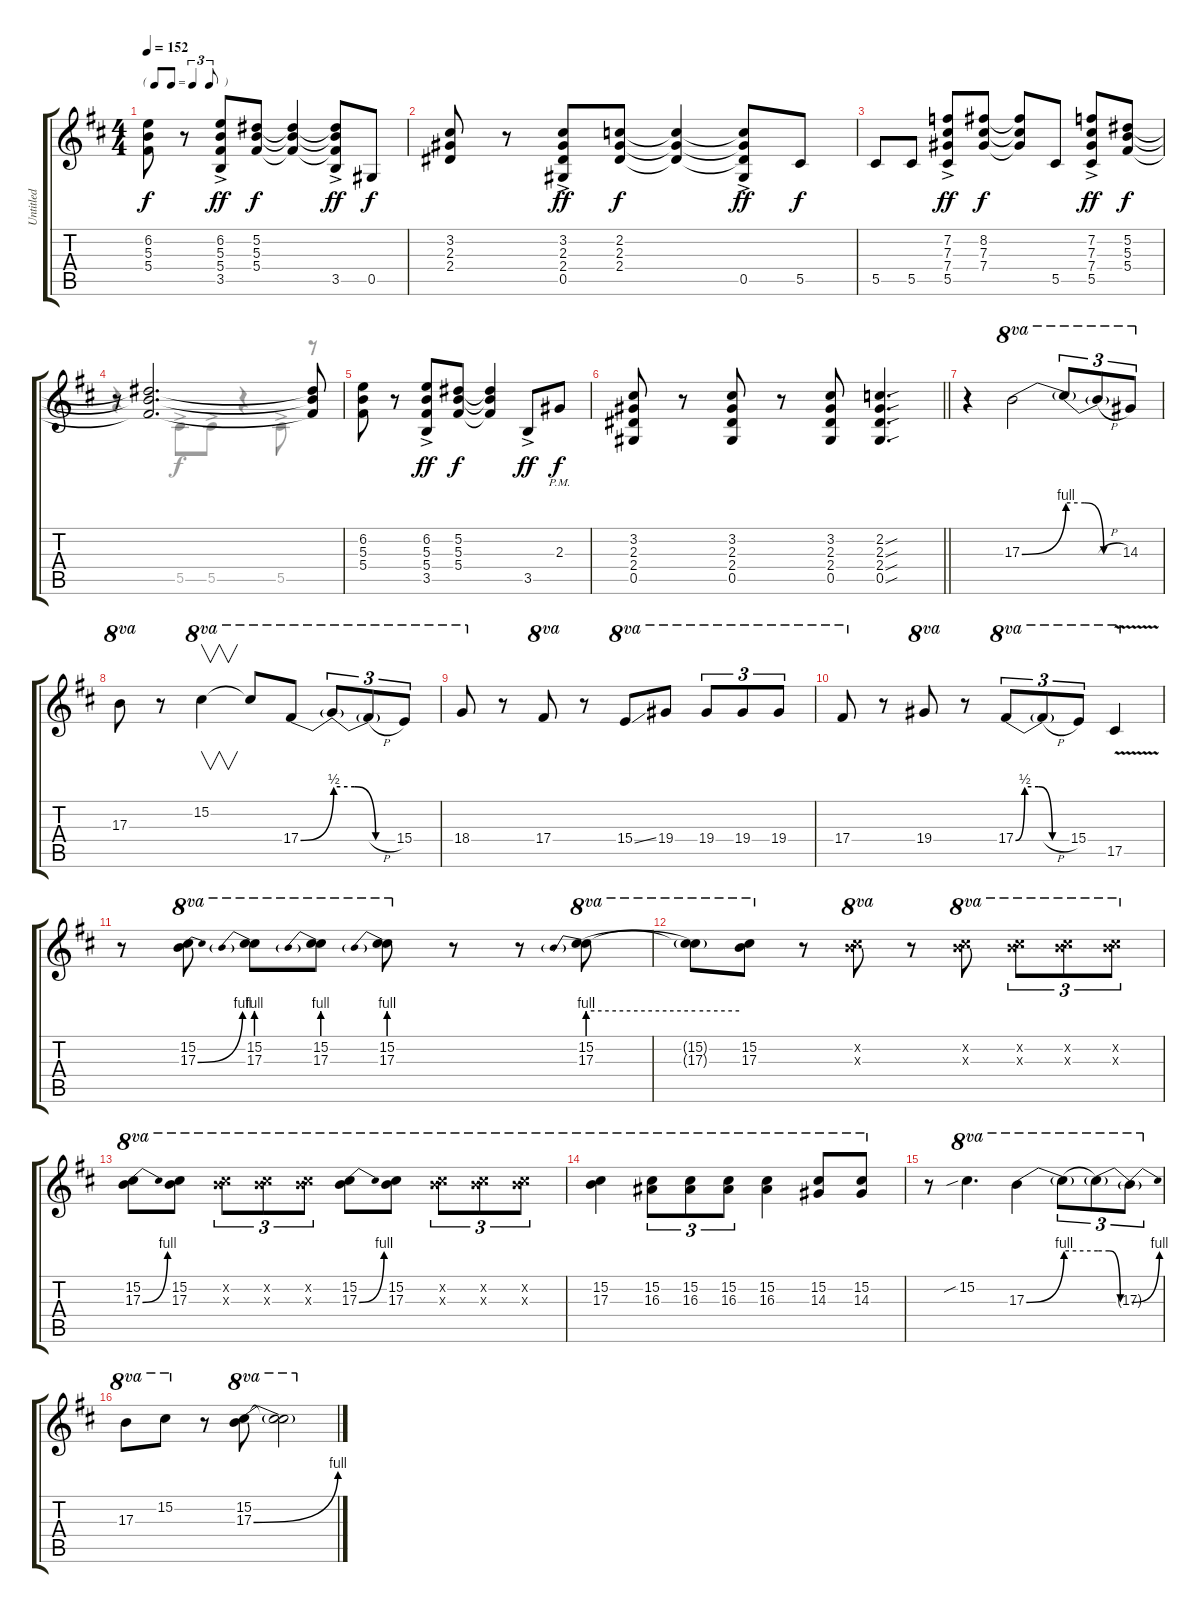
\track ("Untitled" "Untitled") {instrument distortionguitar}
\staff {score tabs}
\tuning (Eb4 Bb3 Gb3 Db3 Ab2 Eb2) {hide}
\voice
\ts (4 4)
\tf triplet8th
\tempo 152
\clef g2
\ks d
(6.2 5.3 5.4).8{dy f} r.8 (6.2{ac} 5.3{ac} 5.4{ac} 3.5{ac}).8{dy ff} (5.2 5.3 5.4).8{dy f} (5.2{t} 5.3{t} 5.4{t}).4 (5.2{t} 5.3{t} 5.4{t} 3.5{ac}).8{dy ff} 0.5.8{dy f} |
(3.2 2.3 2.4).8 r.8 (3.2{ac} 2.3{ac} 2.4{ac} 0.5{ac}).8{dy ff} (2.2 2.3 2.4).8{dy f} (2.2{t} 2.3{t} 2.4{t}).4 (2.2{t} 2.3{t} 2.4{t} 0.5{ac}).8{dy ff} 5.5.8{dy f} |
5.5.8 5.5.8 (7.2{ac} 7.3{ac} 7.4{ac} 5.5{ac}).8{dy ff} (8.2 7.3 7.4).8{dy f} (8.2{t} 7.3{t} 7.4{t}).8 5.5.8 (7.2{ac} 7.3{ac} 7.4{ac} 5.5{ac}).8{dy ff} (5.2 5.3 5.4).8{dy f} |
r.8 (5.2{t} 5.3{t} 5.4{t}).2{d} (5.2{t} 5.3{t} 5.4{t}).8 |
(6.2 5.3 5.4).8 r.8 (6.2{ac} 5.3{ac} 5.4{ac} 3.5{ac}).8{dy ff} (5.2 5.3 5.4).8{dy f} (5.2{t} 5.3{t} 5.4{t}).4 3.5{ac}.8{dy ff} 2.3{pm}.8{dy f} |
\barLineRight lightlight
(3.2 2.3 2.4 0.5).8 r.8 (3.2 2.3 2.4 0.5).8 r.8 (3.2 2.3 2.4 0.5).8 (2.2{sou} 2.3{sou} 2.4{sou} 0.5{sou}).4{d} |
r.4 17.3{be (bend 0 0 60 4)}.2{ot 8va} 17.3{be (custom 0 4 20 4 40 0 60 0) t}.8{tu (3 2) ot 8va} 17.3{h t}.8{tu (3 2) ot 8va} 14.3.8{tu (3 2) ot 8va} |
17.3.8{ot 8va} r.8 15.2.4{v ot 8va} 15.2{t}.8{ot 8va} 17.4{be (bend 0 0 60 2)}.8{ot 8va} 17.4{be (custom 0 2 20 2 40 0 60 0) t}.8{tu (3 2) ot 8va} 17.4{h t}.8{tu (3 2) ot 8va} 15.4.8{tu (3 2) ot 8va} |
18.4.8{ot 8va} r.8 17.4.8{ot 8va} r.8 15.4{ss}.8{ot 8va} 19.4.8{ot 8va} 19.4.8{tu (3 2) ot 8va} 19.4.8{tu (3 2) ot 8va} 19.4.8{tu (3 2) ot 8va} |
17.4.8{ot 8va} r.8 19.4.8{ot 8va} r.8 17.4{be (custom 0 0 10 2 25 2 40 0 60 0)}.8{tu (3 2) ot 8va} 17.4{h t}.8{tu (3 2) ot 8va} 15.4.8{tu (3 2) ot 8va} 17.5{v}.4{ot 8va} |
r.8 (15.2 17.3{be (bend 0 0 60 4)}).8{ot 8va} (15.2 17.3{be (prebend 0 4 60 4)}).8{ot 8va} (15.2 17.3{be (prebend 0 4 60 4)}).8{ot 8va} (15.2 17.3{be (prebend 0 4 60 4)}).8{ot 8va} r.8 r.8 (15.2 17.3{be (prebend 0 4 60 4)}).8{ot 8va} |
(15.2{t} 17.3{be (hold 0 4 60 4) t}).8{ot 8va} (15.2 17.3).8{ot 8va} r.8 (15.2{x} 17.3{x}).8{ot 8va} r.8 (15.2{x} 17.3{x}).8{ot 8va} (15.2{x} 17.3{x}).8{tu (3 2) ot 8va} (15.2{x} 17.3{x}).8{tu (3 2) ot 8va} (15.2{x} 17.3{x}).8{tu (3 2) ot 8va} |
(15.2 17.3{be (bend 0 0 60 4)}).8{ot 8va} (15.2 17.3).8{ot 8va} (15.2{x} 17.3{x}).8{tu (3 2) ot 8va} (15.2{x} 17.3{x}).8{tu (3 2) ot 8va} (15.2{x} 17.3{x}).8{tu (3 2) ot 8va} (15.2 17.3{be (bend 0 0 60 4)}).8{ot 8va} (15.2 17.3).8{ot 8va} (15.2{x} 17.3{x}).8{tu (3 2) ot 8va} (15.2{x} 17.3{x}).8{tu (3 2) ot 8va} (15.2{x} 17.3{x}).8{tu (3 2) ot 8va} |
(15.2 17.3).4{ot 8va} (15.2 16.3).8{tu (3 2) ot 8va} (15.2 16.3).8{tu (3 2) ot 8va} (15.2 16.3).8{tu (3 2) ot 8va} (15.2 16.3).4{ot 8va} (15.2 14.3).8{ot 8va} (15.2 14.3).8{ot 8va} |
r.8 15.2{sib}.4{d ot 8va} 17.3{be (bend 0 0 60 4)}.4{ot 8va} 17.3{be (hold 0 4 60 4) t}.8{tu (3 2) ot 8va} 17.3{be (custom 0 4 20 4 40 0 60 0) t}.8{tu (3 2) ot 8va} 17.3{be (bend 0 0 60 4) t}.8{tu (3 2) ot 8va} |
17.3.8{ot 8va} 15.2.8{ot 8va} r.8 (15.2 17.3{be (bend 0 0 60 4)}).8{ot 8va} (15.2{t} 17.3{t}).2{ot 8va}
\voice
\clef g2
\ottava regular
\simile none
\ks d
|
|
|
r.4 5.5{ac}.8 5.5{ac}.8 r.4 5.5{ac}.8 r.8 |
|
\barLineRight lightlight
|
|
|
|
|
|
|
|
|
|
